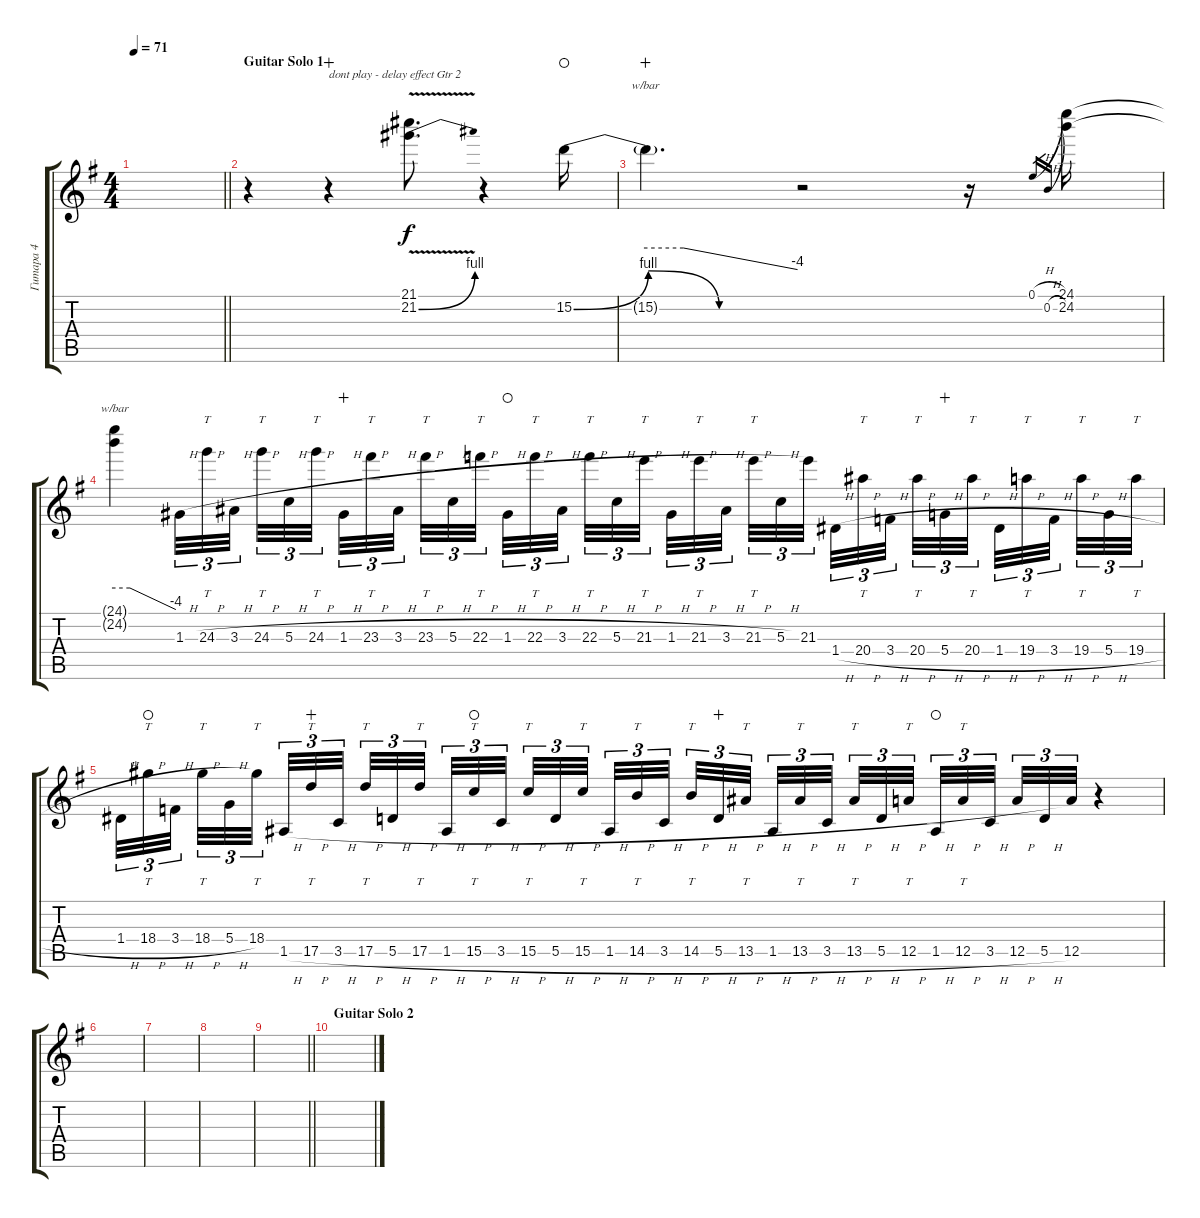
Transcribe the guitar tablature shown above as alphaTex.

\track ("Гитара 4" "Гитара 4") {instrument distortionguitar}
\staff {score tabs}
\tuning (E4 B3 G3 D3 A2 E2) {hide}
\ts (4 4)
\tempo 71
\clef g2
\barLineRight lightlight
\ks eminor
|
\section ("" "Guitar Solo 1")
r.4{instrument distortionguitar} r.4{txt "dont play - delay effect Gtr 2" wahc} (21.1 21.2{be (bend 0 0 60 4) v}).8{d} r.4 15.2{be (custom 0 0 20 4 39 0 60 0)}.16{waho} |
15.2{t}.4{d tbe (custom default 0 0 15 0 60 -16) wahc} r.2 r.16 0.1{h}.16{gr} 0.2{h}.16{gr} (24.1 24.2).16 |
(24.1{t} 24.2{t}).4{tbe (custom default 0 0 15 0 60 -16)} 1.3{h}.32{tu (3 2)} 24.3{h}.32{tt tu (3 2)} 3.3{h}.32{tu (3 2) beam splitsecondary} 24.3{h}.32{tt tu (3 2)} 5.3{h}.32{tu (3 2)} 24.3{h}.32{tt tu (3 2) beam splitsecondary} 1.3{h}.32{tu (3 2) wahc} 23.3{h}.32{tt tu (3 2)} 3.3{h}.32{tu (3 2) beam splitsecondary} 23.3{h}.32{tt tu (3 2)} 5.3{h}.32{tu (3 2)} 22.3{h}.32{tt tu (3 2)} 1.3{h}.32{tu (3 2) waho} 22.3{h}.32{tt tu (3 2)} 3.3{h}.32{tu (3 2) beam splitsecondary} 22.3{h}.32{tt tu (3 2)} 5.3{h}.32{tu (3 2)} 21.3{h}.32{tt tu (3 2) beam splitsecondary} 1.3{h}.32{tu (3 2)} 21.3{h}.32{tt tu (3 2)} 3.3{h}.32{tu (3 2) beam splitsecondary} 21.3{h}.32{tt tu (3 2)} 5.3{h}.32{tu (3 2)} 21.3.32{tu (3 2)} 1.4{h}.32{tu (3 2)} 20.4{h}.32{tt tu (3 2)} 3.4{h}.32{tu (3 2) beam splitsecondary} 20.4{h}.32{tt tu (3 2)} 5.4{h}.32{tu (3 2) wahc} 20.4{h}.32{tt tu (3 2) beam splitsecondary} 1.4{h}.32{tu (3 2)} 19.4{h}.32{tt tu (3 2)} 3.4{h}.32{tu (3 2) beam splitsecondary} 19.4{h}.32{tt tu (3 2)} 5.4{h}.32{tu (3 2)} 19.4{h}.32{tt tu (3 2)} |
1.4{h}.32{tu (3 2)} 18.4{h}.32{tt tu (3 2) waho} 3.4{h}.32{tu (3 2) beam splitsecondary} 18.4{h}.32{tt tu (3 2)} 5.4{h}.32{tu (3 2)} 18.4.32{tt tu (3 2) beam splitsecondary} 1.5{h}.32{tu (3 2)} 17.5{h}.32{tt tu (3 2) wahc} 3.5{h}.32{tu (3 2) beam splitsecondary} 17.5{h}.32{tt tu (3 2)} 5.5{h}.32{tu (3 2)} 17.5{h}.32{tt tu (3 2)} 1.5{h}.32{tu (3 2)} 15.5{h}.32{tt tu (3 2) waho} 3.5{h}.32{tu (3 2) beam splitsecondary} 15.5{h}.32{tt tu (3 2)} 5.5{h}.32{tu (3 2)} 15.5{h}.32{tt tu (3 2) beam splitsecondary} 1.5{h}.32{tu (3 2)} 14.5{h}.32{tt tu (3 2)} 3.5{h}.32{tu (3 2) beam splitsecondary} 14.5{h}.32{tt tu (3 2)} 5.5{h}.32{tu (3 2) wahc} 13.5{h}.32{tt tu (3 2)} 1.5{h}.32{tu (3 2)} 13.5{h}.32{tt tu (3 2)} 3.5{h}.32{tu (3 2) beam splitsecondary} 13.5{h}.32{tt tu (3 2)} 5.5{h}.32{tu (3 2)} 12.5{h}.32{tt tu (3 2) beam splitsecondary} 1.5{h}.32{tu (3 2) waho} 12.5{h}.32{tt tu (3 2)} 3.5{h}.32{tu (3 2) beam splitsecondary} 12.5{h}.32{tu (3 2)} 5.5{h}.32{tu (3 2)} 12.5.32{tu (3 2)} r.4 |
|
|
|
\barLineRight lightlight
|
\section ("" "Guitar Solo 2")
